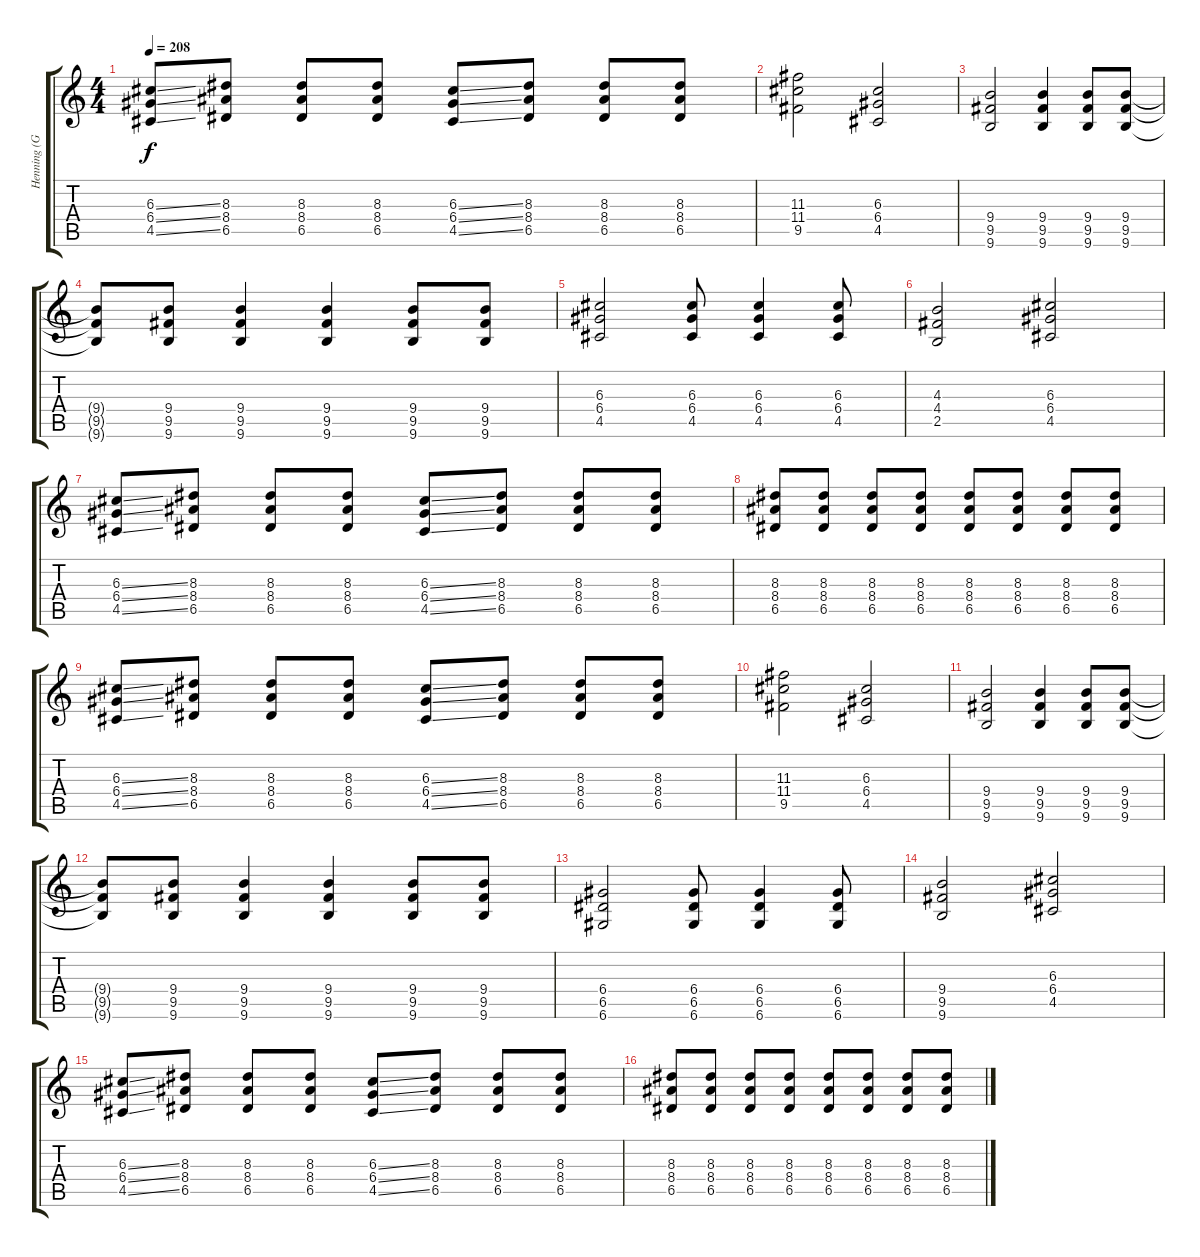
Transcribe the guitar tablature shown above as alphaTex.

\track ("Henning (Guitar)" "Henning (G") {instrument electricbasspick}
\staff {score tabs}
\tuning (E4 B3 G3 D3 A2 D2) {hide}
\ts (4 4)
\tempo 208
\clef g2
\ks c
(6.3{ss} 6.4{ss} 4.5{ss}).8{dy f} (8.3 8.4 6.5).8 (8.3 8.4 6.5).8 (8.3 8.4 6.5).8 (6.3{ss} 6.4{ss} 4.5{ss}).8 (8.3 8.4 6.5).8 (8.3 8.4 6.5).8 (8.3 8.4 6.5).8 |
(11.3 11.4 9.5).2 (6.3 6.4 4.5).2 |
(9.4 9.5 9.6).2 (9.4 9.5 9.6).4 (9.4 9.5 9.6).8 (9.4 9.5 9.6).8 |
(9.4{t} 9.5{t} 9.6{t}).8 (9.4 9.5 9.6).8 (9.4 9.5 9.6).4 (9.4 9.5 9.6).4 (9.4 9.5 9.6).8 (9.4 9.5 9.6).8 |
(6.3 6.4 4.5).2 (6.3 6.4 4.5).8 (6.3 6.4 4.5).4 (6.3 6.4 4.5).8 |
(4.3 4.4 2.5).2 (6.3 6.4 4.5).2 |
(6.3{ss} 6.4{ss} 4.5{ss}).8 (8.3 8.4 6.5).8 (8.3 8.4 6.5).8 (8.3 8.4 6.5).8 (6.3{ss} 6.4{ss} 4.5{ss}).8 (8.3 8.4 6.5).8 (8.3 8.4 6.5).8 (8.3 8.4 6.5).8 |
(8.3 8.4 6.5).8 (8.3 8.4 6.5).8 (8.3 8.4 6.5).8 (8.3 8.4 6.5).8 (8.3 8.4 6.5).8 (8.3 8.4 6.5).8 (8.3 8.4 6.5).8 (8.3 8.4 6.5).8 |
(6.3{ss} 6.4{ss} 4.5{ss}).8 (8.3 8.4 6.5).8 (8.3 8.4 6.5).8 (8.3 8.4 6.5).8 (6.3{ss} 6.4{ss} 4.5{ss}).8 (8.3 8.4 6.5).8 (8.3 8.4 6.5).8 (8.3 8.4 6.5).8 |
(11.3 11.4 9.5).2 (6.3 6.4 4.5).2 |
(9.4 9.5 9.6).2 (9.4 9.5 9.6).4 (9.4 9.5 9.6).8 (9.4 9.5 9.6).8 |
(9.4{t} 9.5{t} 9.6{t}).8 (9.4 9.5 9.6).8 (9.4 9.5 9.6).4 (9.4 9.5 9.6).4 (9.4 9.5 9.6).8 (9.4 9.5 9.6).8 |
(6.4 6.5 6.6).2 (6.4 6.5 6.6).8 (6.4 6.5 6.6).4 (6.4 6.5 6.6).8 |
(9.4 9.5 9.6).2 (6.3 6.4 4.5).2 |
(6.3{ss} 6.4{ss} 4.5{ss}).8 (8.3 8.4 6.5).8 (8.3 8.4 6.5).8 (8.3 8.4 6.5).8 (6.3{ss} 6.4{ss} 4.5{ss}).8 (8.3 8.4 6.5).8 (8.3 8.4 6.5).8 (8.3 8.4 6.5).8 |
(8.3 8.4 6.5).8 (8.3 8.4 6.5).8 (8.3 8.4 6.5).8 (8.3 8.4 6.5).8 (8.3 8.4 6.5).8 (8.3 8.4 6.5).8 (8.3 8.4 6.5).8 (8.3 8.4 6.5).8
